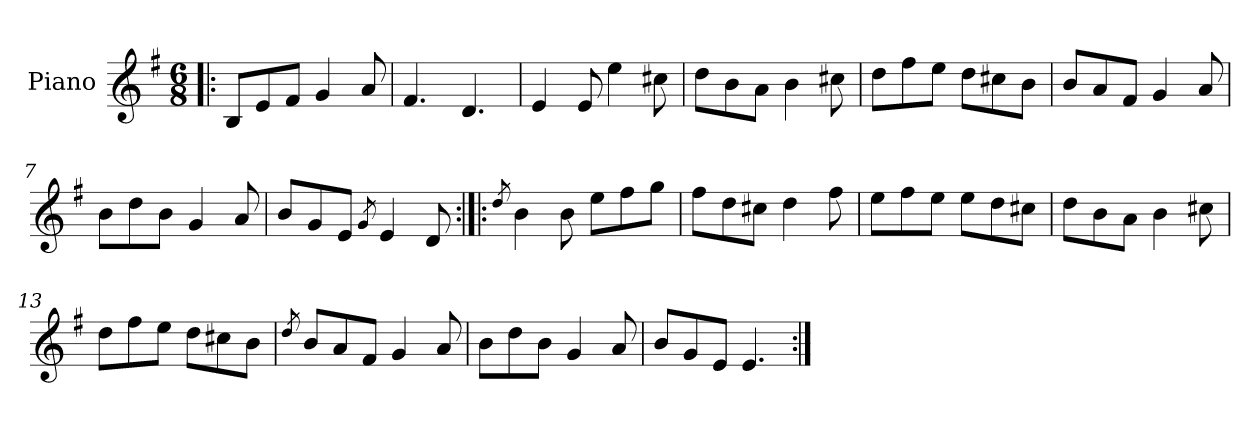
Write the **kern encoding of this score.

**kern
*part1
*staff1
*I"Piano
*I'Pno
*clefG2
*k[f#]
*e:
*M6/8
=1!|:
8B/L
8e/
8f#/J
4g/
8a/
=2
4.f#/
4.d/
=3
4e/
8e/
4ee\
8cc#X\
=4
8dd\L
8b\
8a\J
4b\
8cc#X\
=5
8dd\L
8ff#\
8ee\J
8dd\L
8cc#X\
8b\J
=6
8b/L
8a/
8f#/J
4g/
8a/
!!LO:LB:g=z
=7
8b\L
8dd\
8b\J
4g/
8a/
=8
8b/L
8g/
8e/J
8qg/
4e/
8d/
=9:|!|:
8qdd/
4b\
8b\
8ee\L
8ff#\
8gg\J
=10
8ff#\L
8dd\
8cc#X\J
4dd\
8ff#\
=11
8ee\L
8ff#\
8ee\J
8ee\L
8dd\
8cc#X\J
=12
8dd\L
8b\
8a\J
4b\
8cc#X\
!!LO:LB:g=z
=13
8dd\L
8ff#\
8ee\J
8dd\L
8cc#X\
8b\J
=14
8qdd/
8b/L
8a/
8f#/J
4g/
8a/
=15
8b\L
8dd\
8b\J
4g/
8a/
=16
8b/L
8g/
8e/J
4.e/
=:|!
*-
